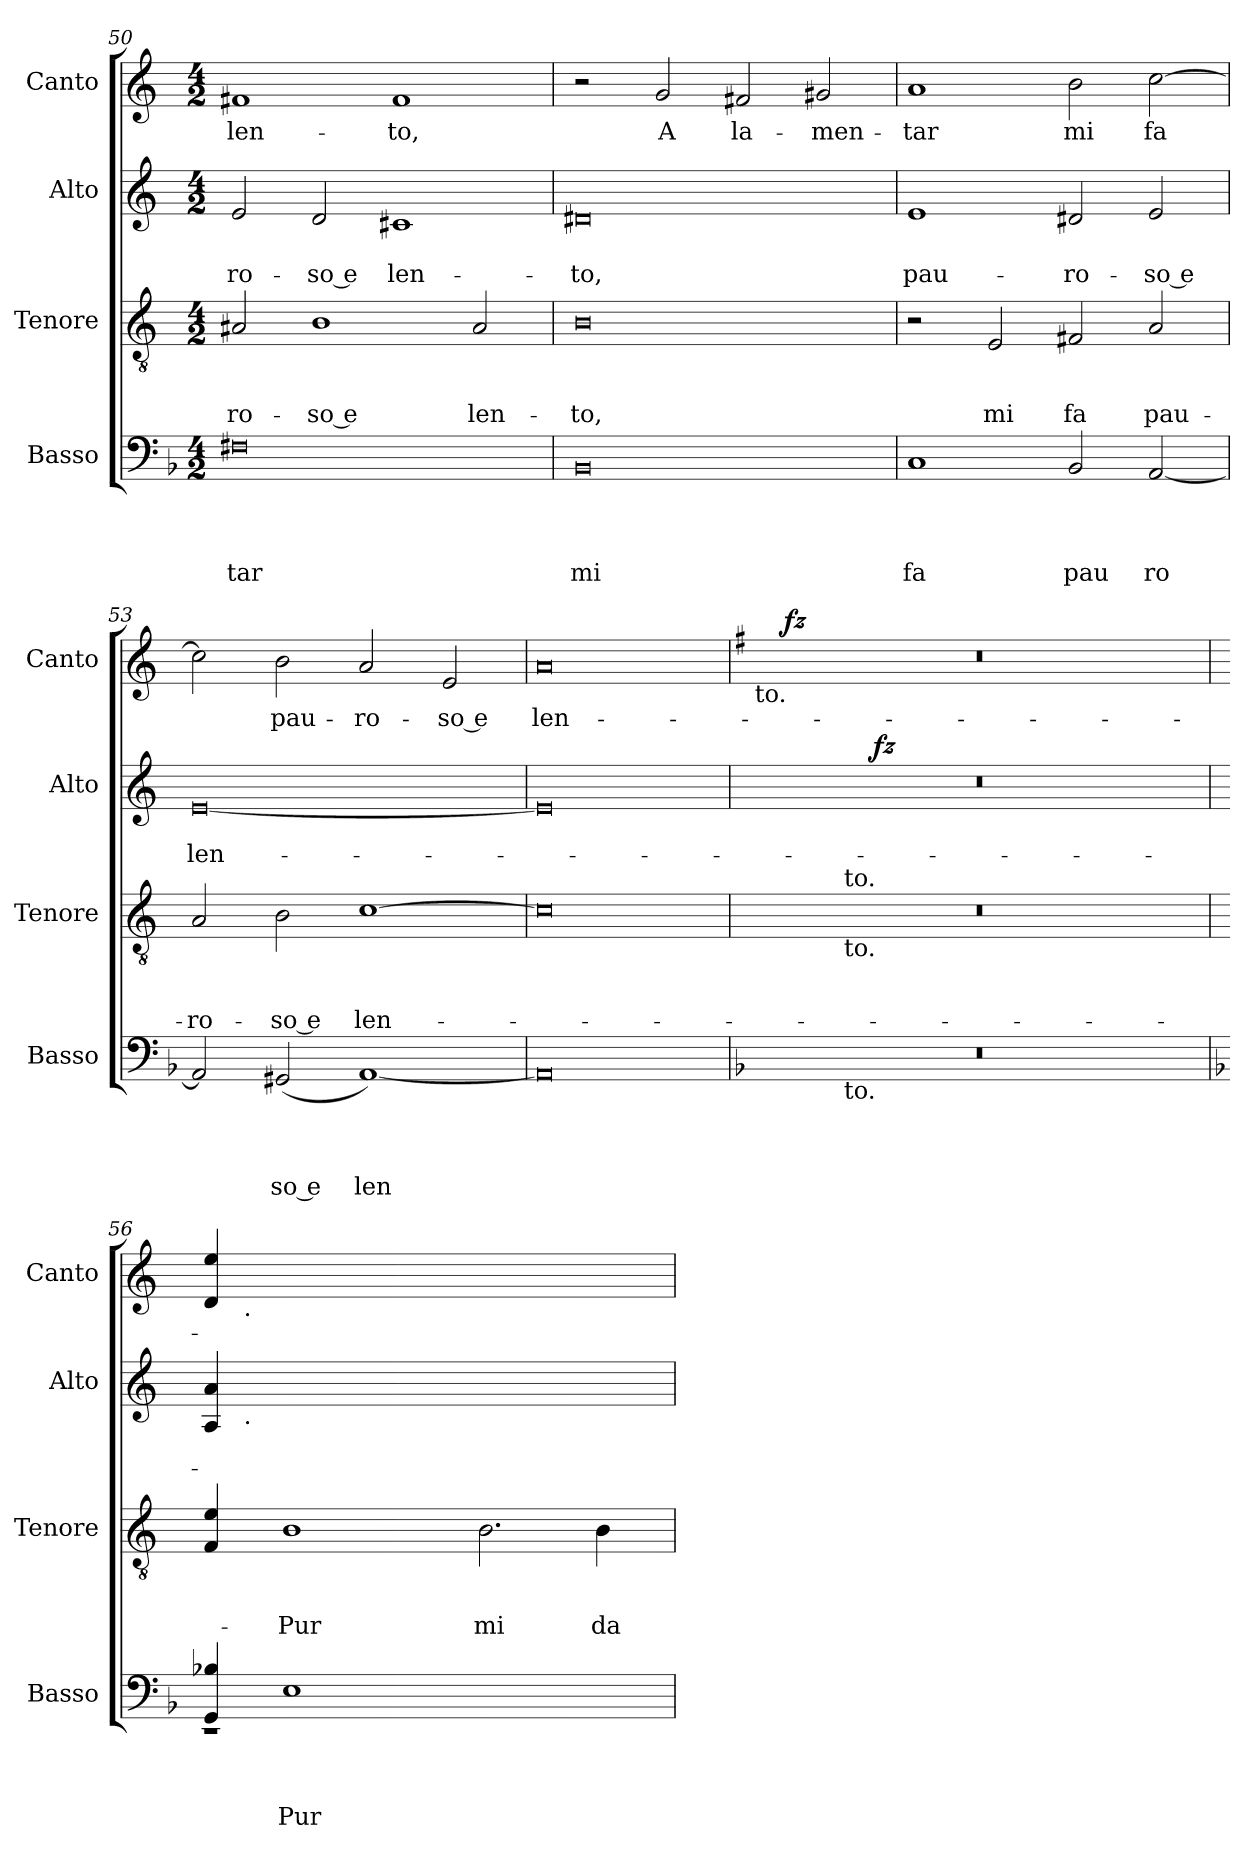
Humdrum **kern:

**kern	**text	**text	**text	**text	**kern	**text	**text	**text	**kern	**text	**text	**dynam	**kern	**text	**dynam
*part4	*part4	*part4	*part4	*part4	*part3	*part3	*part3	*part3	*part2	*part2	*part2	*part2	*part1	*part1	*part1
*staff4	*staff4	*staff4	*staff4	*staff4	*staff3	*staff3	*staff3	*staff3	*staff2	*staff2	*staff2	*staff2	*staff1	*staff1	*staff1
*I"Basso	*	*	*	*	*I"Tenore	*	*	*	*I"Alto	*	*	*	*I"Canto	*	*
*I'Basso	*	*	*	*	*I'Tenore	*	*	*	*I'Alto	*	*	*	*I'Canto	*	*
*clefF4	*	*	*	*	*clefGv2	*	*	*	*clefG2	*	*	*	*clefG2	*	*
*	*	*	*	*	*ITrd-3c-5	*	*	*	*ITrd-3c-5	*	*	*	*ITrd-3c-5	*	*
*k[b-]	*	*	*	*	*k[b-]	*	*	*	*k[b-]	*	*	*	*k[b-]	*	*
*F:	*	*	*	*	*F:	*	*	*	*F:	*	*	*	*F:	*	*
*M4/2	*	*	*	*	*M4/2	*	*	*	*M4/2	*	*	*	*M4/2	*	*
=50	=50	=50	=50	=50	=50	=50	=50	=50	=50	=50	=50	=50	=50	=50	=50
!	!	!	!	!LO:LY:b	!	!	!	!LO:LY:b	!	!	!LO:LY:b	!	!	!LO:LY:b	!
0F#X	.	.	.	tar	2d#X/	.	.	-ro-	2a/	.	-ro-	.	1bn	len-	.
!	!	!	!	!	!	!	!	!LO:LY:b:rj	!	!	!LO:LY:b:rj	!	!	!	!
.	.	.	.	.	1e	.	.	-so e	2g/	.	-so e	.	.	.	.
!	!	!	!	!	!	!	!	!	!	!	!LO:LY:b	!	!	!LO:LY:b	!
.	.	.	.	.	.	.	.	.	1f#X	.	len-	.	1b	-to,	.
!	!	!	!	!	!	!	!	!LO:LY:b	!	!	!	!	!	!	!
.	.	.	.	.	2d#/	.	.	len-	.	.	.	.	.	.	.
=51	=51	=51	=51	=51	=51	=51	=51	=51	=51	=51	=51	=51	=51	=51	=51
!	!	!	!	!LO:LY:b	!	!	!	!LO:LY:b	!	!	!LO:LY:b	!	!	!	!
0BB-	.	.	.	mi	0e	.	.	-to,	0g#X	.	-to,	.	2r	.	.
!	!	!	!	!	!	!	!	!	!	!	!	!	!	!LO:LY:b	!
.	.	.	.	.	.	.	.	.	.	.	.	.	2cc/	A	.
!	!	!	!	!	!	!	!	!	!	!	!	!	!	!LO:LY:b	!
.	.	.	.	.	.	.	.	.	.	.	.	.	2bn/	la-	.
!	!	!	!	!	!	!	!	!	!	!	!	!	!	!LO:LY:b	!
.	.	.	.	.	.	.	.	.	.	.	.	.	2cc#X/	-men-	.
=52	=52	=52	=52	=52	=52	=52	=52	=52	=52	=52	=52	=52	=52	=52	=52
!	!	!	!	!LO:LY:b	!	!	!	!	!	!	!LO:LY:b	!	!	!LO:LY:b	!
1C	.	.	.	fa	2r	.	.	.	1a	.	pau-	.	1dd	-tar	.
!	!	!	!	!	!	!	!	!LO:LY:b	!	!	!	!	!	!	!
.	.	.	.	.	2A/	.	.	mi	.	.	.	.	.	.	.
!	!	!	!	!LO:LY:b	!	!	!	!LO:LY:b	!	!	!LO:LY:b	!	!	!LO:LY:b	!
2BB-/	.	.	.	pau	2Bn/	.	.	fa	2g#X/	.	-ro-	.	2ee\	mi	.
!	!	!	!	!LO:LY:b	!	!	!	!LO:LY:b	!	!	!LO:LY:b:rj	!	!	!LO:LY:b	!
[<2AA/	.	.	.	ro	2d/	.	.	pau-	2a/	.	-so e	.	[>2ff\	fa	.
=53	=53	=53	=53	=53	=53	=53	=53	=53	=53	=53	=53	=53	=53	=53	=53
!	!	!	!	!	!	!	!	!LO:LY:b	!	!	!LO:LY:b	!	!	!	!
2AA/]	.	.	.	.	2d/	.	.	-ro-	[<0a	.	len-	.	2ff\]	.	.
!	!	!	!	!LO:LY:b:rj	!	!	!	!LO:LY:b:rj	!	!	!	!	!	!LO:LY:b	!
(<2GG#X/	.	.	.	so e	2e\	.	.	-so e	.	.	.	.	2ee\	pau-	.
!	!	!	!	!LO:LY:b	!	!	!	!LO:LY:b	!	!	!	!	!	!LO:LY:b	!
[<1AA)	.	.	.	len	[>1f	.	.	len-	.	.	.	.	2dd/	-ro-	.
!	!	!	!	!	!	!	!	!	!	!	!	!	!	!LO:LY:b:rj	!
.	.	.	.	.	.	.	.	.	.	.	.	.	2a/	-so e	.
=54	=54	=54	=54	=54	=54	=54	=54	=54	=54	=54	=54	=54	=54	=54	=54
!	!	!	!	!	!	!	!	!	!	!	!	!	!	!LO:LY:b	!
0AA]	.	.	.	.	0f]	.	.	.	0a]	.	.	.	0dd	len-	.
=55	=55	=55	=55	=55	=55	=55	=55	=55	=55	=55	=55	=55	=55	=55	=55
*	*	*	*	*	*	*	*	*	*	*	*	*	*k[]	*	*
*	*	*	*	*	*	*	*	*	*	*	*	*	*C:	*	*
*	*	*	*	*	*	*	*	*	*^	*	*	*	*^	*	*
!	!	!	!	!	!	!	!	!	!	!	!	!	!	!LO:TX:b:t=to.	!	!	!
*^	*	*	*	*	*^	*	*	*	*	*	*	*	*	*	*	*	*
0r	4.ryy	.	.	.	.	0r	4.ryy	.	.	.	0r	4...ryy	.	.	.	0r	16.ryy	.	.
!	!	!	!	!	!	!	!	!	!	!	!	!	!	!	!	!	!	!	!LO:DY:b
.	.	.	.	.	.	.	.	.	.	.	.	.	.	.	.	.	1ryy	.	fz
!	!	!	!	!	!	!	!LO:TX:b:t=to.	!	!	!	!	!	!	!	!	!	!	!	!
!	!	!	!	!	!	!	!LO:TX:a:t=to.	!	!	!	!	!	!	!	!	!	!	!	!
!	!LO:TX:b:t=to.	!	!	!	!	!	!	!	!	!	!	!	!	!	!	!	!	!	!
.	1ryy	.	.	.	.	.	1ryy	.	.	.	.	.	.	.	.	.	.	.	.
!	!	!	!	!	!	!	!	!	!	!	!	!	!	!	!LO:DY:b	!	!	!	!
.	.	.	.	.	.	.	.	.	.	.	.	1ryy	.	.	fz	.	.	.	.
.	.	.	.	.	.	.	.	.	.	.	.	.	.	.	.	.	2ryy	.	.
.	2ryy	.	.	.	.	.	2ryy	.	.	.	.	.	.	.	.	.	.	.	.
.	.	.	.	.	.	.	.	.	.	.	.	2ryy	.	.	.	.	.	.	.
.	.	.	.	.	.	.	.	.	.	.	.	.	.	.	.	.	4ryy	.	.
.	.	.	.	.	.	.	.	.	.	.	.	.	.	.	.	.	8ryy	.	.
.	8ryy	.	.	.	.	.	8ryy	.	.	.	.	.	.	.	.	.	.	.	.
.	.	.	.	.	.	.	.	.	.	.	.	32ryy	.	.	.	.	32ryy	.	.
*	*	*	*	*	*	*v	*v	*	*	*	*	*	*	*	*	*	*	*	*
!!LO:LB:g=z	!!
=56	=56	=56	=56	=56	=56	=56	=56	=56	=56	=56	=56	=56	=56	=56	=56	=56	=56	=56
*	*	*	*	*	*	*	*	*	*	*	*	*	*	*	*k[b-]	*	*	*
*	*	*	*	*	*	*	*	*	*	*	*	*	*	*	*F:	*	*	*
4GG/ 4B-X/	1rEE	.	.	.	.	4B-/ 4a/	.	.	.	4d/ 4dd/	8ryy	.	.	.	4g/ 4aa/	8ryy	.	.
!	!	!	!	!	!	!	!	!	!	!	!	!	!	!	!	!LO:TX:b:t=.	!	!
!	!	!	!	!	!	!	!	!	!	!	!LO:TX:b:t=.	!	!	!	!	!	!	!
.	.	.	.	.	.	.	.	.	.	.	1ryy	.	.	.	.	1ryy	.	.
!	!	!	!	!	!LO:LY:b	!	!	!	!LO:LY:b	!	!	!	!	!	!	!	!	!
1E	.	.	.	.	Pur	1e	.	.	-Pur	0ryy	.	.	.	.	0ryy	.	.	.
.	4ryy	.	.	.	.	.	.	.	.	.	.	.	.	.	.	.	.	.
.	.	.	.	.	.	.	.	.	.	.	1ryy	.	.	.	.	1ryy	.	.
!	!	!	!	!	!	!	!	!	!LO:LY:b	!	!	!	!	!	!	!	!	!
1ryy	1ryy	.	.	.	.	2.e\	.	.	mi	.	.	.	.	.	.	.	.	.
!	!	!	!	!	!	!	!	!	!LO:LY:b	!	!	!	!	!	!	!	!	!
.	.	.	.	.	.	4e\	.	.	da-	.	.	.	.	.	.	.	.	.
.	.	.	.	.	.	.	.	.	.	.	8ryy	.	.	.	.	8ryy	.	.
*	*	*	*	*	*	*	*	*	*	*v	*v	*	*	*	*	*	*	*
*v	*v	*	*	*	*	*	*	*	*	*	*	*	*	*v	*v	*	*
=	=	=	=	=	=	=	=	=	=	=	=	=	=	=	=
*-	*-	*-	*-	*-	*-	*-	*-	*-	*-	*-	*-	*-	*-	*-	*-
